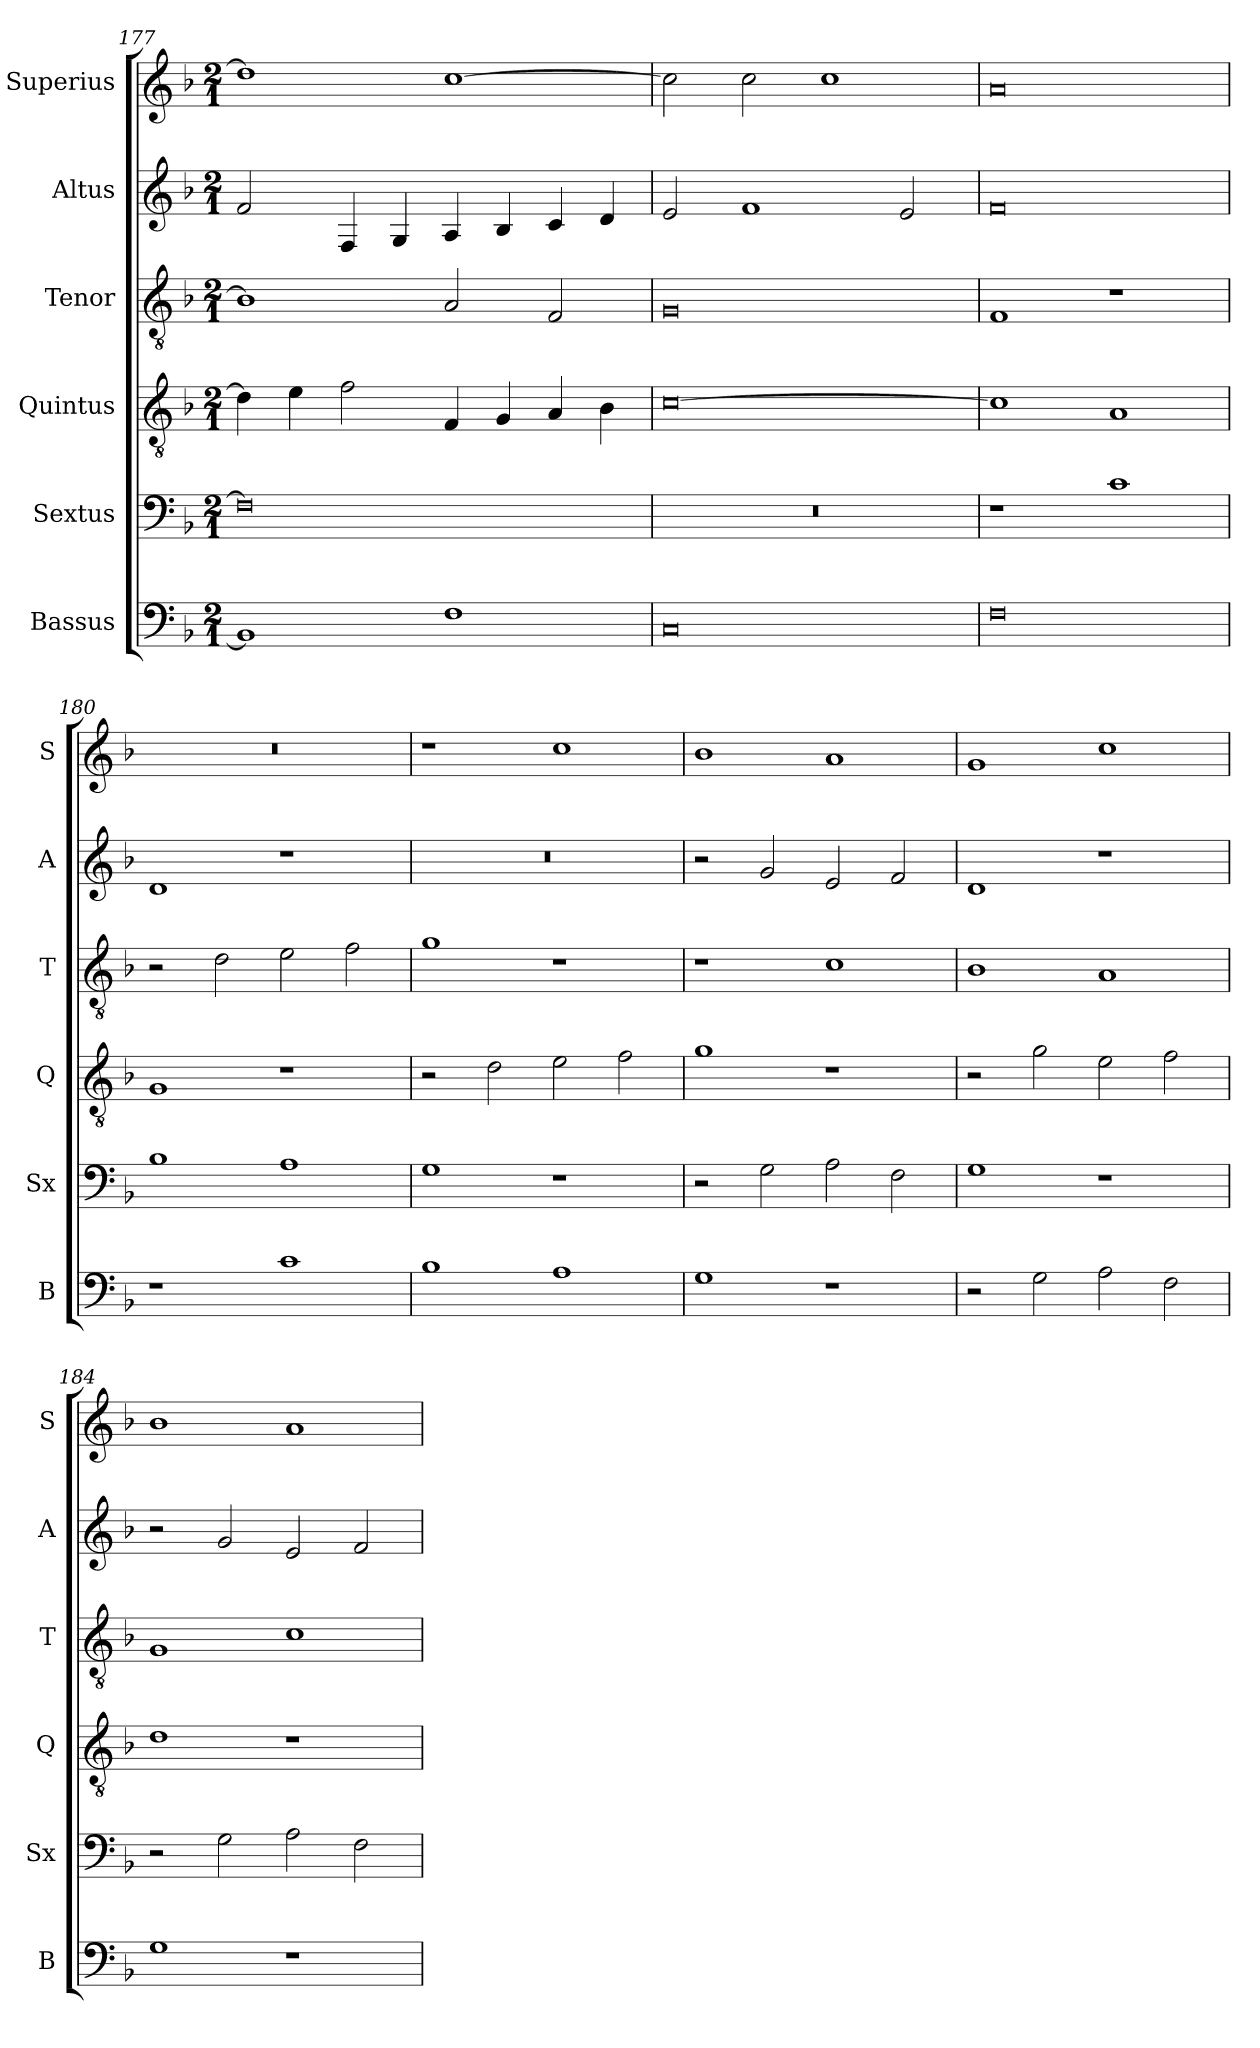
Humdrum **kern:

**kern	**kern	**kern	**kern	**kern	**kern
*part6	*part5	*part4	*part3	*part2	*part1
*staff6	*staff5	*staff4	*staff3	*staff2	*staff1
*I"Bassus	*I"Sextus	*I"Quintus	*I"Tenor	*I"Altus	*I"Superius
*I'B	*I'Sx	*I'Q	*I'T	*I'A	*I'S
*clefF4	*clefF4	*clefGv2	*clefGv2	*clefG2	*clefG2
*k[b-]	*k[b-]	*k[b-]	*k[b-]	*k[b-]	*k[b-]
*M2/1	*M2/1	*M2/1	*M2/1	*M2/1	*M2/1
=177	=177	=177	=177	=177	=177
1BB-]	0F]	4d\]	1B-]	2f/	1dd]
.	.	4e\	.	.	.
.	.	2f\	.	4F/	.
.	.	.	.	4G/	.
1F	.	4F/	2A/	4A/	[1cc
.	.	4G/	.	4B-/	.
.	.	4A/	2F/	4c/	.
.	.	4B-\	.	4d/	.
=178	=178	=178	=178	=178	=178
0C	0r	[0c	0G	2e/	2cc\]
.	.	.	.	1f	2cc\
.	.	.	.	.	1cc
.	.	.	.	2e/	.
=179	=179	=179	=179	=179	=179
0F	1r	1c]	1F	0f	0a
.	1c	1A	1r	.	.
=180	=180	=180	=180	=180	=180
1r	1B-	1G	2r	1d	0r
.	.	.	2d\	.	.
1c	1A	1r	2e\	1r	.
.	.	.	2f\	.	.
=181	=181	=181	=181	=181	=181
1B-	1G	2r	1g	0r	1r
.	.	2d\	.	.	.
1A	1r	2e\	1r	.	1cc
.	.	2f\	.	.	.
=182	=182	=182	=182	=182	=182
1G	2r	1g	1r	2r	1b-
.	2G\	.	.	2g/	.
1r	2A\	1r	1c	2e/	1a
.	2F\	.	.	2f/	.
=183	=183	=183	=183	=183	=183
2r	1G	2r	1B-	1d	1g
2G\	.	2g\	.	.	.
2A\	1r	2e\	1A	1r	1cc
2F\	.	2f\	.	.	.
=184	=184	=184	=184	=184	=184
1G	2r	1d	1G	2r	1b-
.	2G\	.	.	2g/	.
1r	2A\	1r	1c	2e/	1a
.	2F\	.	.	2f/	.
=	=	=	=	=	=
*-	*-	*-	*-	*-	*-
